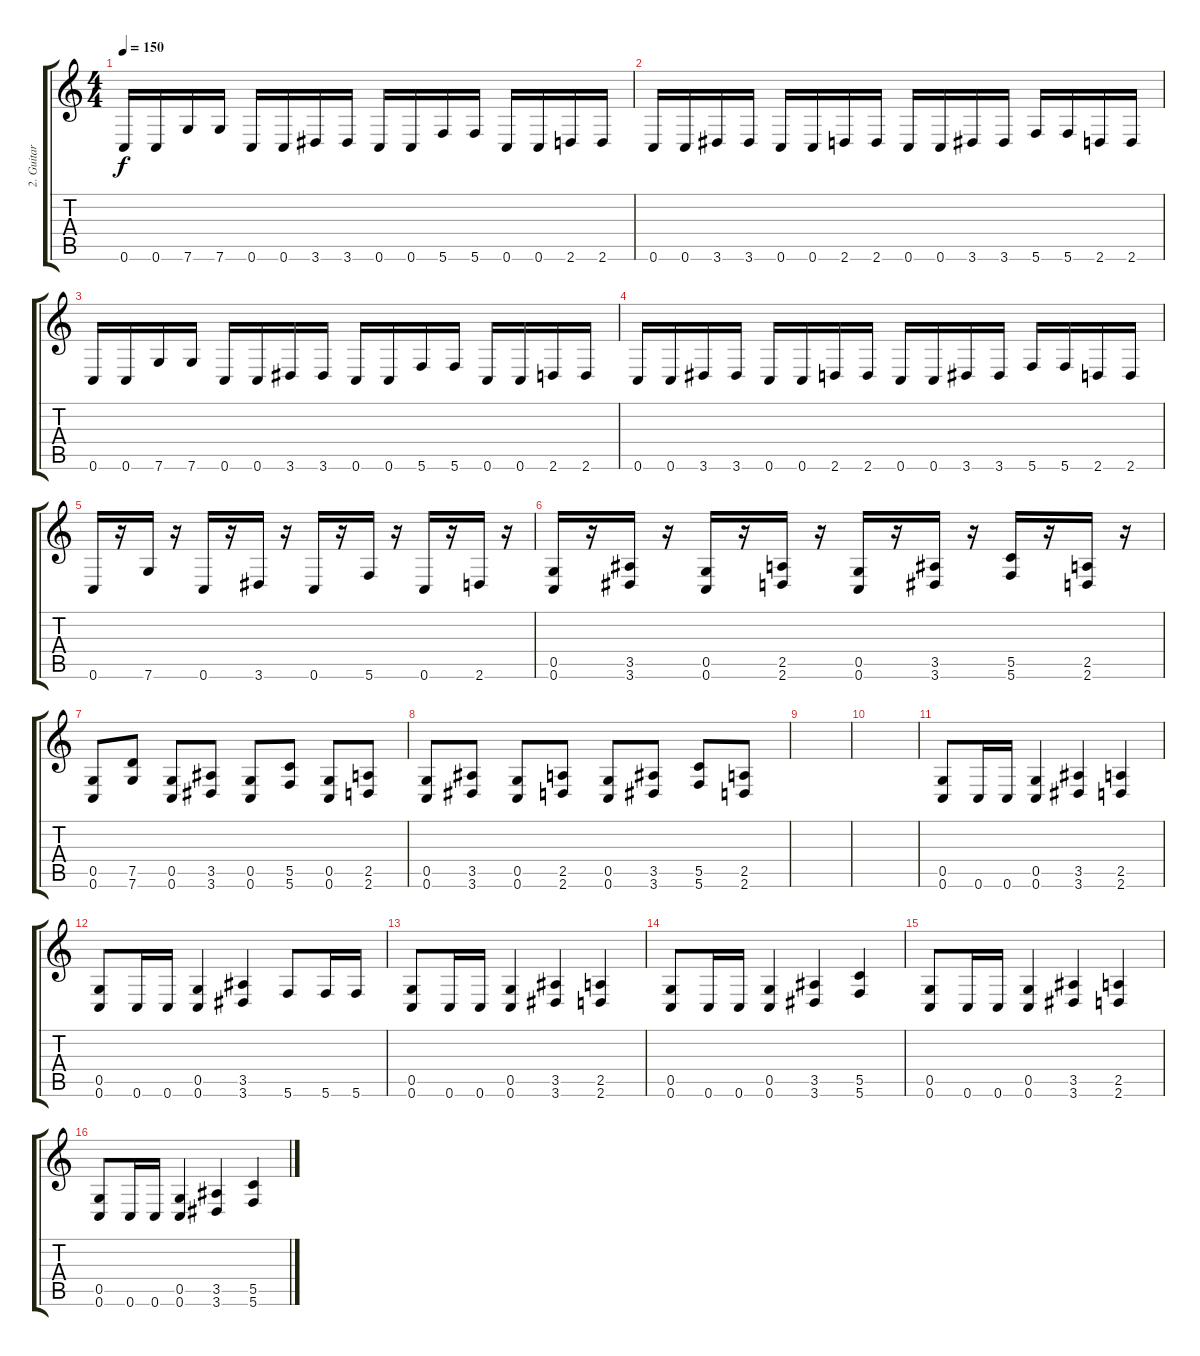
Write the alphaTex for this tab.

\track ("2. Guitar" "2. Guitar") {instrument distortionguitar}
\staff {score tabs}
\tuning (D4 A3 F3 C3 G2 C2) {hide}
\ts (4 4)
\tempo 150
\clef g2
\ks c
0.6.16{dy f} 0.6.16 7.6.16 7.6.16 0.6.16 0.6.16 3.6.16 3.6.16 0.6.16 0.6.16 5.6.16 5.6.16 0.6.16 0.6.16 2.6.16 2.6.16 |
0.6.16 0.6.16 3.6.16 3.6.16 0.6.16 0.6.16 2.6.16 2.6.16 0.6.16 0.6.16 3.6.16 3.6.16 5.6.16 5.6.16 2.6.16 2.6.16 |
0.6.16 0.6.16 7.6.16 7.6.16 0.6.16 0.6.16 3.6.16 3.6.16 0.6.16 0.6.16 5.6.16 5.6.16 0.6.16 0.6.16 2.6.16 2.6.16 |
0.6.16 0.6.16 3.6.16 3.6.16 0.6.16 0.6.16 2.6.16 2.6.16 0.6.16 0.6.16 3.6.16 3.6.16 5.6.16 5.6.16 2.6.16 2.6.16 |
0.6.16 r.16 7.6.16 r.16 0.6.16 r.16 3.6.16 r.16 0.6.16 r.16 5.6.16 r.16 0.6.16 r.16 2.6.16 r.16 |
(0.5 0.6).16 r.16 (3.5 3.6).16 r.16 (0.5 0.6).16 r.16 (2.5 2.6).16 r.16 (0.5 0.6).16 r.16 (3.5 3.6).16 r.16 (5.5 5.6).16 r.16 (2.5 2.6).16 r.16 |
(0.5 0.6).8 (7.5 7.6).8 (0.5 0.6).8 (3.5 3.6).8 (0.5 0.6).8 (5.5 5.6).8 (0.5 0.6).8 (2.5 2.6).8 |
(0.5 0.6).8 (3.5 3.6).8 (0.5 0.6).8 (2.5 2.6).8 (0.5 0.6).8 (3.5 3.6).8 (5.5 5.6).8 (2.5 2.6).8 |
|
|
(0.5 0.6).8 0.6.16 0.6.16 (0.5 0.6).4 (3.5 3.6).4 (2.5 2.6).4 |
(0.5 0.6).8 0.6.16 0.6.16 (0.5 0.6).4 (3.5 3.6).4 5.6.8 5.6.16 5.6.16 |
(0.5 0.6).8 0.6.16 0.6.16 (0.5 0.6).4 (3.5 3.6).4 (2.5 2.6).4 |
(0.5 0.6).8 0.6.16 0.6.16 (0.5 0.6).4 (3.5 3.6).4 (5.5 5.6).4 |
(0.5 0.6).8 0.6.16 0.6.16 (0.5 0.6).4 (3.5 3.6).4 (2.5 2.6).4 |
(0.5 0.6).8 0.6.16 0.6.16 (0.5 0.6).4 (3.5 3.6).4 (5.5 5.6).4
